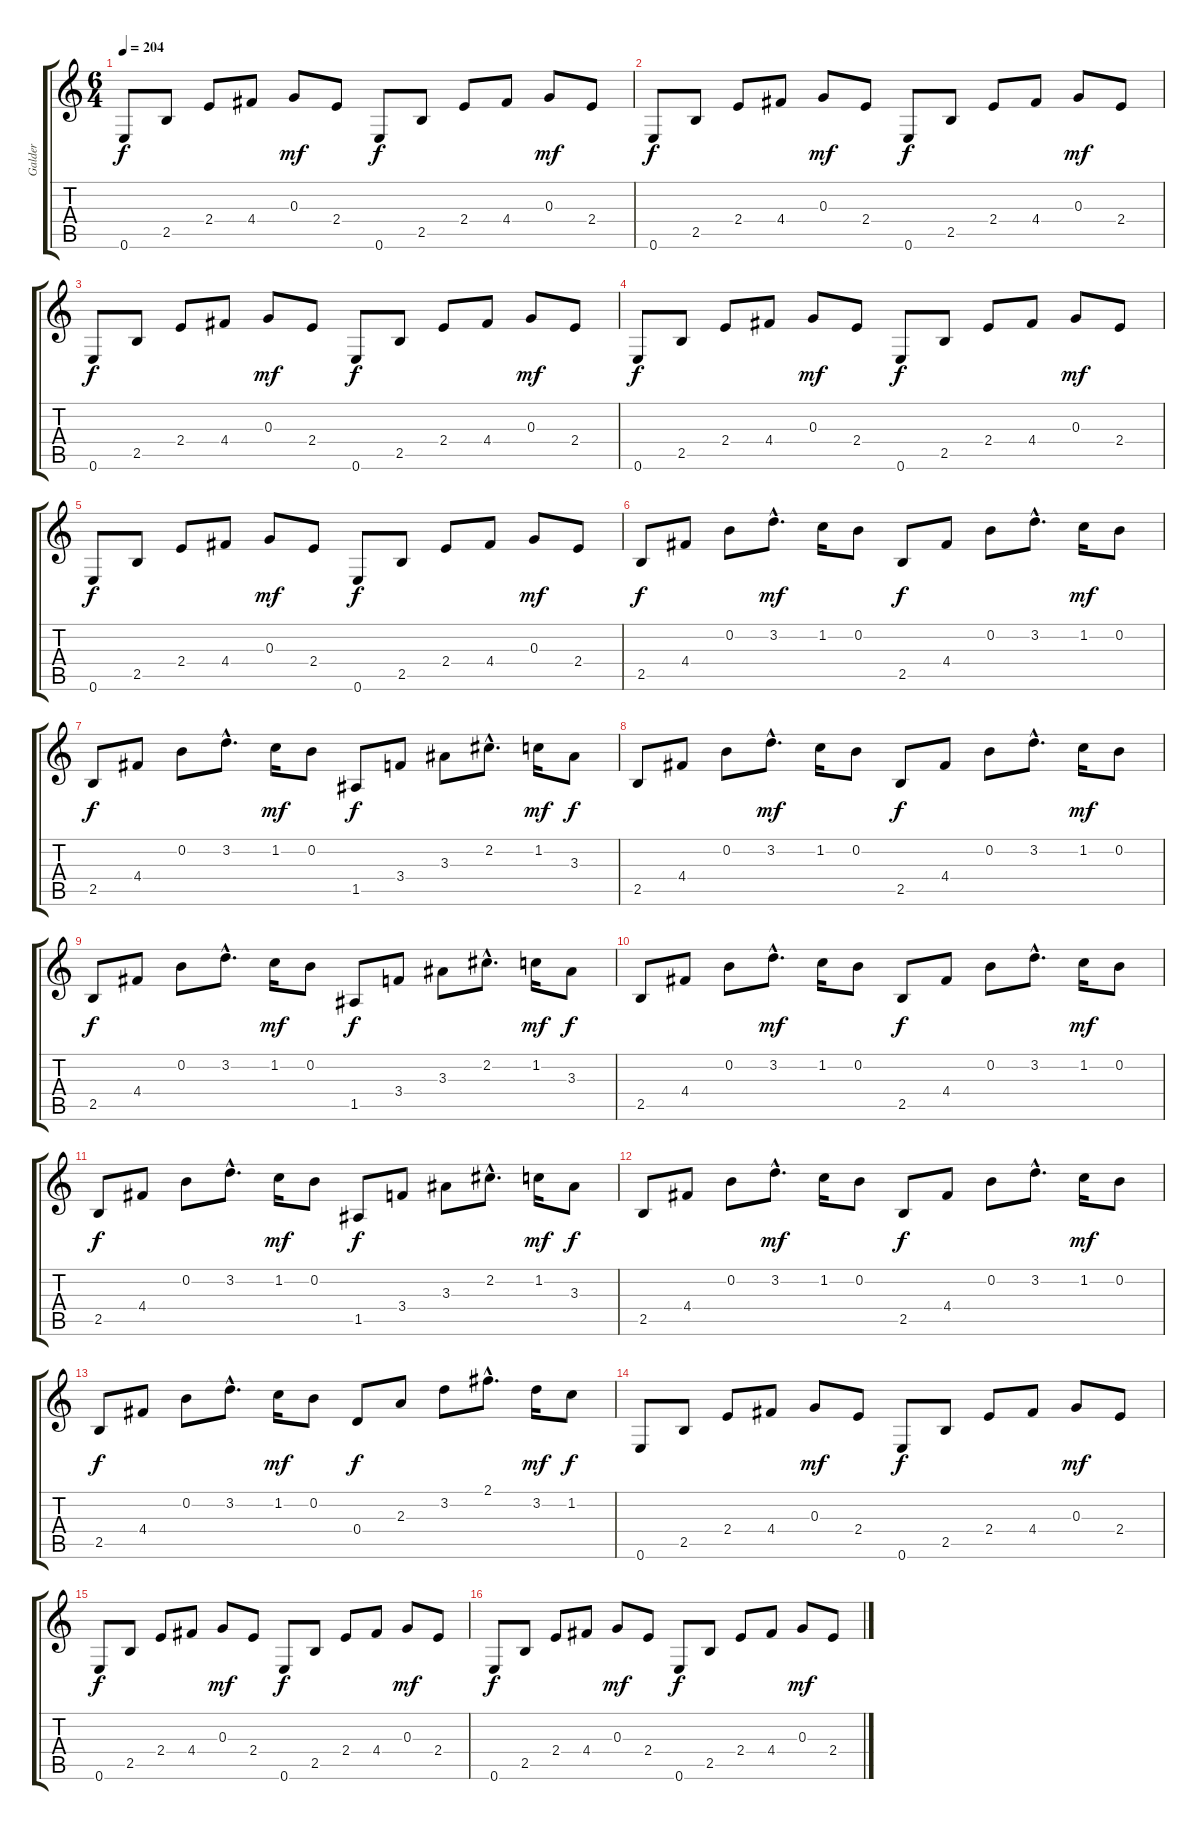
\track ("Galder" "Galder") {instrument overdrivenguitar}
\staff {score tabs}
\tuning (E4 B3 G3 D3 A2 E2) {hide}
\ts (6 4)
\tempo 204
\clef g2
\ks c
0.6.8{dy f} 2.5.8 2.4.8 4.4.8 0.3.8{dy mf} 2.4.8 0.6.8{dy f} 2.5.8 2.4.8 4.4.8 0.3.8{dy mf} 2.4.8 |
0.6.8{dy f} 2.5.8 2.4.8 4.4.8 0.3.8{dy mf} 2.4.8 0.6.8{dy f} 2.5.8 2.4.8 4.4.8 0.3.8{dy mf} 2.4.8 |
0.6.8{dy f} 2.5.8 2.4.8 4.4.8 0.3.8{dy mf} 2.4.8 0.6.8{dy f} 2.5.8 2.4.8 4.4.8 0.3.8{dy mf} 2.4.8 |
0.6.8{dy f} 2.5.8 2.4.8 4.4.8 0.3.8{dy mf} 2.4.8 0.6.8{dy f} 2.5.8 2.4.8 4.4.8 0.3.8{dy mf} 2.4.8 |
0.6.8{dy f} 2.5.8 2.4.8 4.4.8 0.3.8{dy mf} 2.4.8 0.6.8{dy f} 2.5.8 2.4.8 4.4.8 0.3.8{dy mf} 2.4.8 |
2.5.8{dy f} 4.4.8 0.2.8 3.2{hac}.8{d dy mf} 1.2.16 0.2.8 2.5.8{dy f} 4.4.8 0.2.8 3.2{hac}.8{d} 1.2.16{dy mf} 0.2.8 |
2.5.8{dy f} 4.4.8 0.2.8 3.2{hac}.8{d} 1.2.16{dy mf} 0.2.8 1.5.8{dy f} 3.4.8 3.3.8 2.2{hac}.8{d} 1.2.16{dy mf} 3.3.8{dy f} |
2.5.8 4.4.8 0.2.8 3.2{hac}.8{d dy mf} 1.2.16 0.2.8 2.5.8{dy f} 4.4.8 0.2.8 3.2{hac}.8{d} 1.2.16{dy mf} 0.2.8 |
2.5.8{dy f} 4.4.8 0.2.8 3.2{hac}.8{d} 1.2.16{dy mf} 0.2.8 1.5.8{dy f} 3.4.8 3.3.8 2.2{hac}.8{d} 1.2.16{dy mf} 3.3.8{dy f} |
2.5.8 4.4.8 0.2.8 3.2{hac}.8{d dy mf} 1.2.16 0.2.8 2.5.8{dy f} 4.4.8 0.2.8 3.2{hac}.8{d} 1.2.16{dy mf} 0.2.8 |
2.5.8{dy f} 4.4.8 0.2.8 3.2{hac}.8{d} 1.2.16{dy mf} 0.2.8 1.5.8{dy f} 3.4.8 3.3.8 2.2{hac}.8{d} 1.2.16{dy mf} 3.3.8{dy f} |
2.5.8 4.4.8 0.2.8 3.2{hac}.8{d dy mf} 1.2.16 0.2.8 2.5.8{dy f} 4.4.8 0.2.8 3.2{hac}.8{d} 1.2.16{dy mf} 0.2.8 |
2.5.8{dy f} 4.4.8 0.2.8 3.2{hac}.8{d} 1.2.16{dy mf} 0.2.8 0.4.8{dy f} 2.3.8 3.2.8 2.1{hac}.8{d} 3.2.16{dy mf} 1.2.8{dy f} |
0.6.8 2.5.8 2.4.8 4.4.8 0.3.8{dy mf} 2.4.8 0.6.8{dy f} 2.5.8 2.4.8 4.4.8 0.3.8{dy mf} 2.4.8 |
0.6.8{dy f} 2.5.8 2.4.8 4.4.8 0.3.8{dy mf} 2.4.8 0.6.8{dy f} 2.5.8 2.4.8 4.4.8 0.3.8{dy mf} 2.4.8 |
0.6.8{dy f} 2.5.8 2.4.8 4.4.8 0.3.8{dy mf} 2.4.8 0.6.8{dy f} 2.5.8 2.4.8 4.4.8 0.3.8{dy mf} 2.4.8
